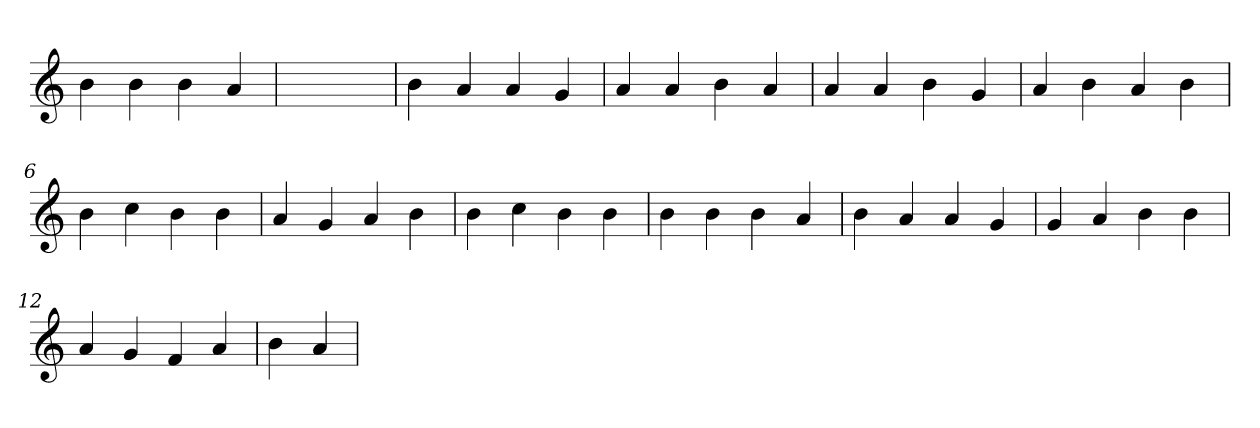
**kern
*part1
*staff1
*clefG2
=1
4b
4b
4b
4a
=2
1ryy
=2
4b
4a
4a
4g
=3
4a
4a
4b
4a
=4
4a
4a
4b
4g
=5
4a
4b
4a
4b
=6
4b
4cc
4b
4b
=7
4a
4g
4a
4b
=8
4b
4cc
4b
4b
=9
4b
4b
4b
4a
=10
4b
4a
4a
4g
=11
4g
4a
4b
4b
=12
4a
4g
4f
4a
=13
4b
4a
=
*-
